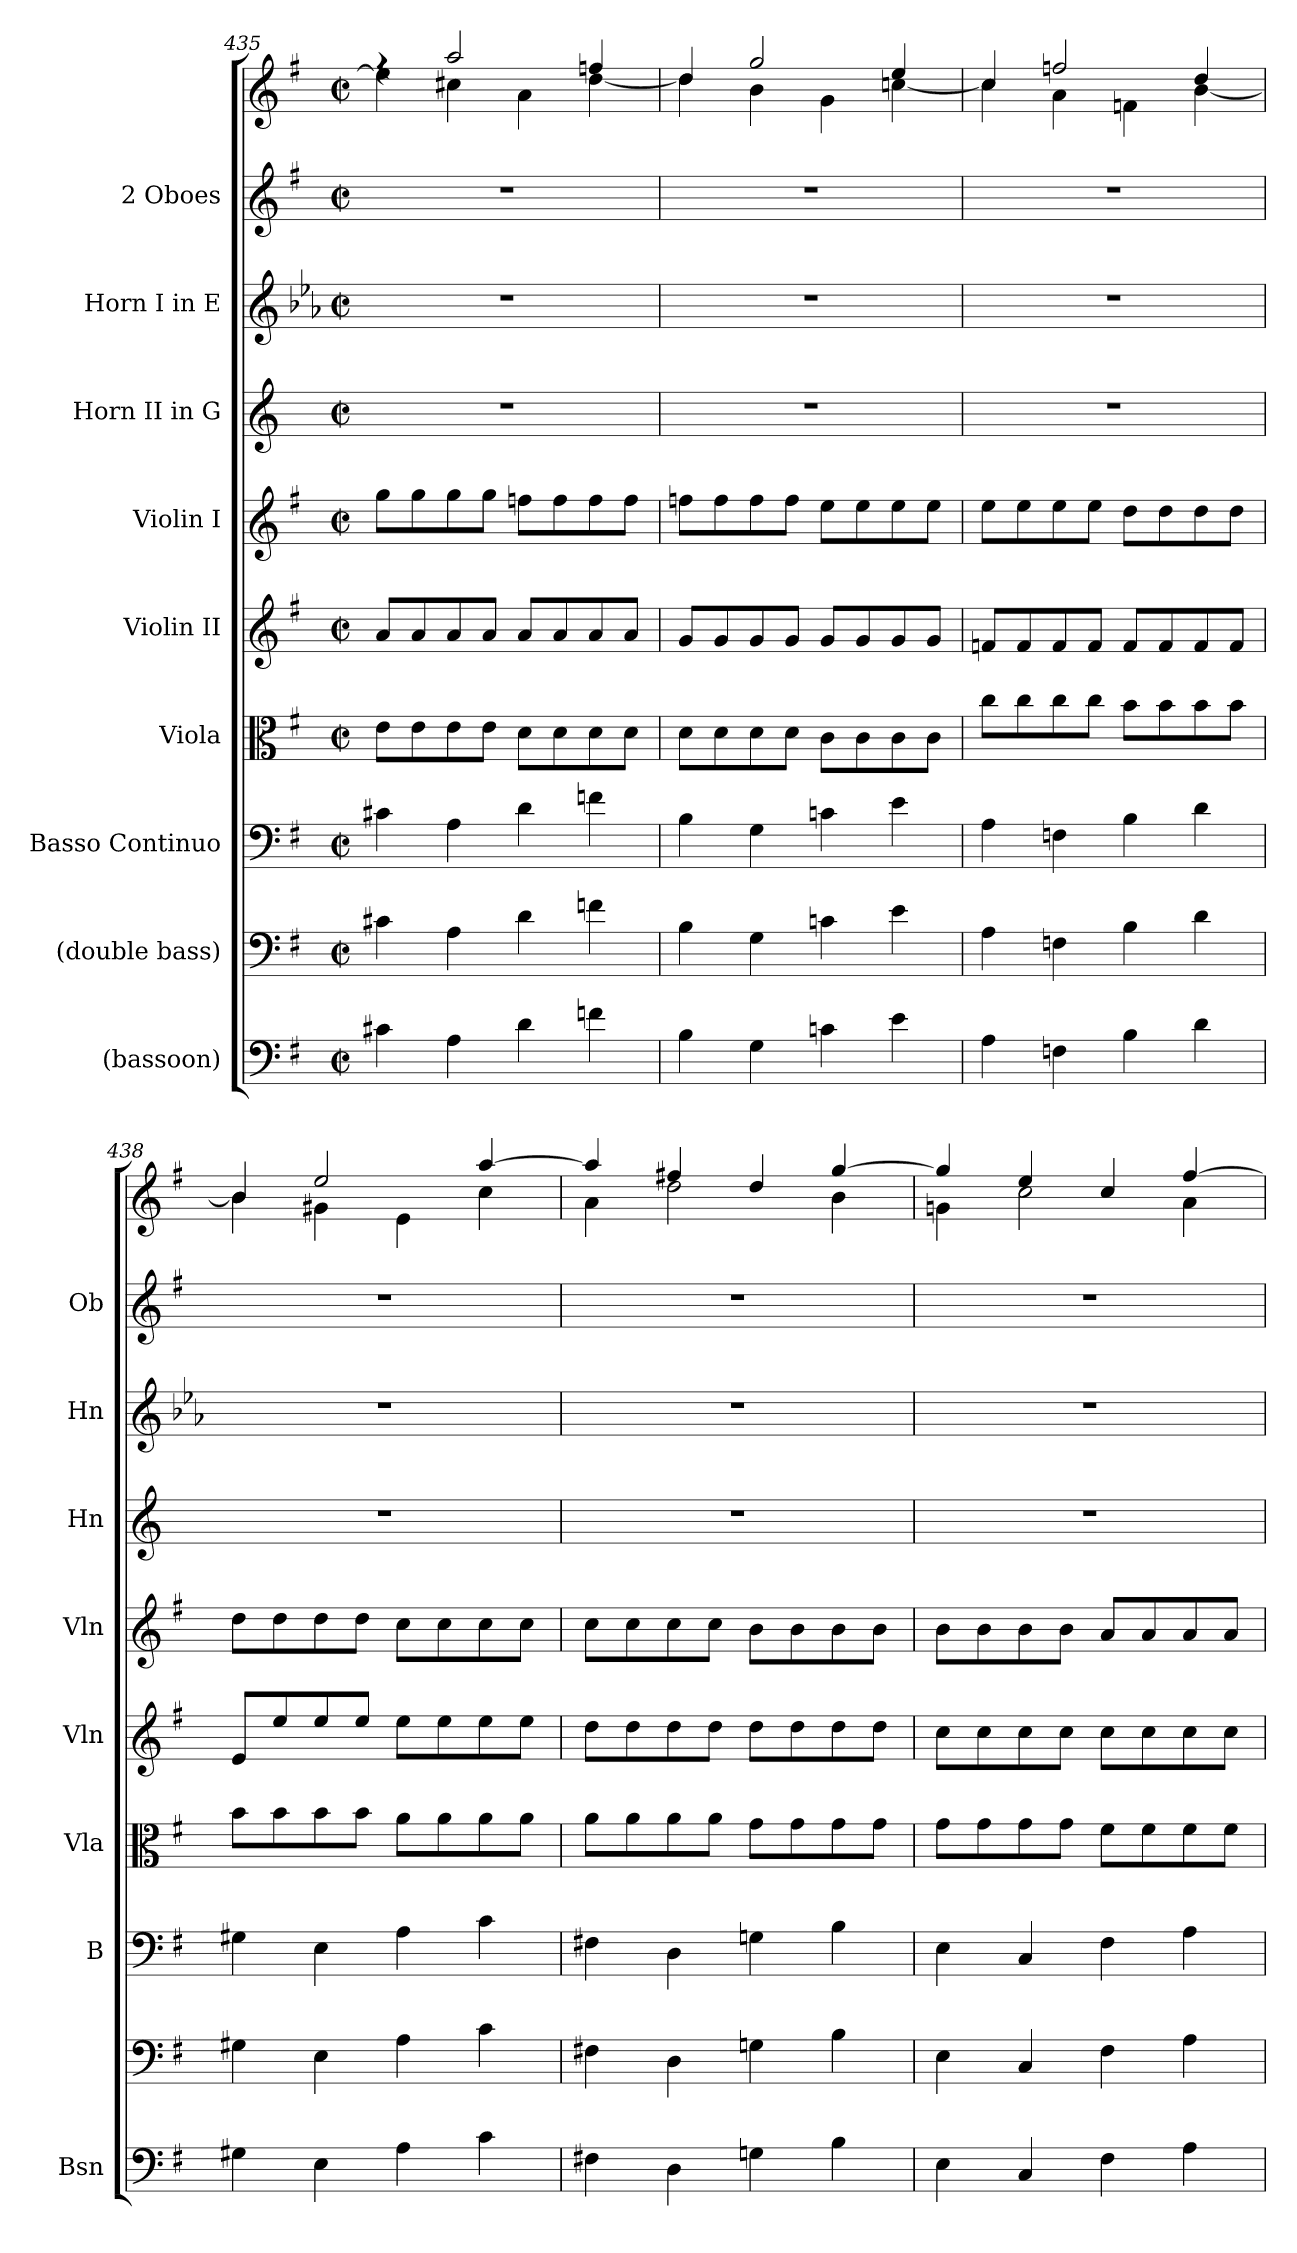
**kern	**kern	**kern	**kern	**kern	**kern	**kern	**kern	**kern	**kern
*part9	*part8	*part7	*part6	*part5	*part4	*part3	*part2	*part1	*part1
*staff10	*staff9	*staff8	*staff7	*staff6	*staff5	*staff4	*staff3	*staff2	*staff1
*I"(bassoon)	*I"(double bass)	*I"Basso Continuo	*I"Viola	*I"Violin II	*I"Violin I	*I"Horn II in G	*I"Horn I in E	*I"2 Oboes	*
*I'Bsn	*	*I'B	*I'Vla	*I'Vln	*I'Vln	*I'Hn	*I'Hn	*I'Ob	*
*clefF4	*clefF4	*clefF4	*clefC3	*clefG2	*clefG2	*clefG2	*clefG2	*clefG2	*clefG2
*	*	*	*	*	*	*ITrd3c5	*ITrd5c8	*	*
*k[f#]	*k[f#]	*k[f#]	*k[f#]	*k[f#]	*k[f#]	*k[f#]	*k[f#]	*k[f#]	*k[f#]
*M2/2	*M2/2	*M2/2	*M2/2	*M2/2	*M2/2	*M2/2	*M2/2	*M2/2	*M2/2
*met(c|)	*met(c|)	*met(c|)	*met(c|)	*met(c|)	*met(c|)	*met(c|)	*met(c|)	*met(c|)	*met(c|)
=435	=435	=435	=435	=435	=435	=435	=435	=435	=435
*	*	*	*	*	*	*	*	*	*^
4c#X	4c#X	4c#X	8eL	8aL	8ggL	1r	1r	1r	4rff	4ee]
.	.	.	8e	8a	8gg	.	.	.	.	.
4A	4A	4A	8e	8a	8gg	.	.	.	2aa	4cc#X
.	.	.	8eJ	8aJ	8ggJ	.	.	.	.	.
4d	4d	4d	8dL	8aL	8ffnL	.	.	.	.	4a
.	.	.	8d	8a	8ff	.	.	.	.	.
4fn	4fn	4fn	8d	8a	8ff	.	.	.	4ffn	[4dd
.	.	.	8dJ	8aJ	8ffJ	.	.	.	.	.
=436	=436	=436	=436	=436	=436	=436	=436	=436	=436	=436
4B	4B	4B	8dL	8gL	8ffnL	1r	1r	1r	4dd	4dd]
.	.	.	8d	8g	8ff	.	.	.	.	.
4G	4G	4G	8d	8g	8ff	.	.	.	2gg	4b
.	.	.	8dJ	8gJ	8ffJ	.	.	.	.	.
4cn	4cn	4cn	8cL	8gL	8eeL	.	.	.	.	4g
.	.	.	8c	8g	8ee	.	.	.	.	.
4e	4e	4e	8c	8g	8ee	.	.	.	4ee	[4ccn
.	.	.	8cJ	8gJ	8eeJ	.	.	.	.	.
=437	=437	=437	=437	=437	=437	=437	=437	=437	=437	=437
4A	4A	4A	8ccL	8fnL	8eeL	1r	1r	1r	4cc	4cc]
.	.	.	8cc	8f	8ee	.	.	.	.	.
4Fn	4Fn	4Fn	8cc	8f	8ee	.	.	.	2ffn	4a
.	.	.	8ccJ	8fJ	8eeJ	.	.	.	.	.
4B	4B	4B	8bL	8fL	8ddL	.	.	.	.	4fn
.	.	.	8b	8f	8dd	.	.	.	.	.
4d	4d	4d	8b	8f	8dd	.	.	.	4dd	[4b
.	.	.	8bJ	8fJ	8ddJ	.	.	.	.	.
=438	=438	=438	=438	=438	=438	=438	=438	=438	=438	=438
4G#X	4G#X	4G#X	8bL	8eL	8ddL	1r	1r	1r	4b	4b]
.	.	.	8b	8ee	8dd	.	.	.	.	.
4E	4E	4E	8b	8ee	8dd	.	.	.	2ee	4g#X
.	.	.	8bJ	8eeJ	8ddJ	.	.	.	.	.
4A	4A	4A	8aL	8eeL	8ccL	.	.	.	.	4e
.	.	.	8a	8ee	8cc	.	.	.	.	.
4c	4c	4c	8a	8ee	8cc	.	.	.	[4aa	4cc
.	.	.	8aJ	8eeJ	8ccJ	.	.	.	.	.
=439	=439	=439	=439	=439	=439	=439	=439	=439	=439	=439
4F#X	4F#X	4F#X	8aL	8ddL	8ccL	1r	1r	1r	4aa]	4a
.	.	.	8a	8dd	8cc	.	.	.	.	.
4D	4D	4D	8a	8dd	8cc	.	.	.	4ff#X	2dd
.	.	.	8aJ	8ddJ	8ccJ	.	.	.	.	.
4Gn	4Gn	4Gn	8gL	8ddL	8bL	.	.	.	4dd	.
.	.	.	8g	8dd	8b	.	.	.	.	.
4B	4B	4B	8g	8dd	8b	.	.	.	[4gg	4b
.	.	.	8gJ	8ddJ	8bJ	.	.	.	.	.
=440	=440	=440	=440	=440	=440	=440	=440	=440	=440	=440
4E	4E	4E	8gL	8ccL	8bL	1r	1r	1r	4gg]	4gn
.	.	.	8g	8cc	8b	.	.	.	.	.
4C	4C	4C	8g	8cc	8b	.	.	.	4ee	2cc
.	.	.	8gJ	8ccJ	8bJ	.	.	.	.	.
4F#	4F#	4F#	8f#L	8ccL	8aL	.	.	.	4cc	.
.	.	.	8f#	8cc	8a	.	.	.	.	.
4A	4A	4A	8f#	8cc	8a	.	.	.	[4ff#	4a
.	.	.	8f#J	8ccJ	8aJ	.	.	.	.	.
*	*	*	*	*	*	*	*	*	*v	*v
=	=	=	=	=	=	=	=	=	=
*-	*-	*-	*-	*-	*-	*-	*-	*-	*-
